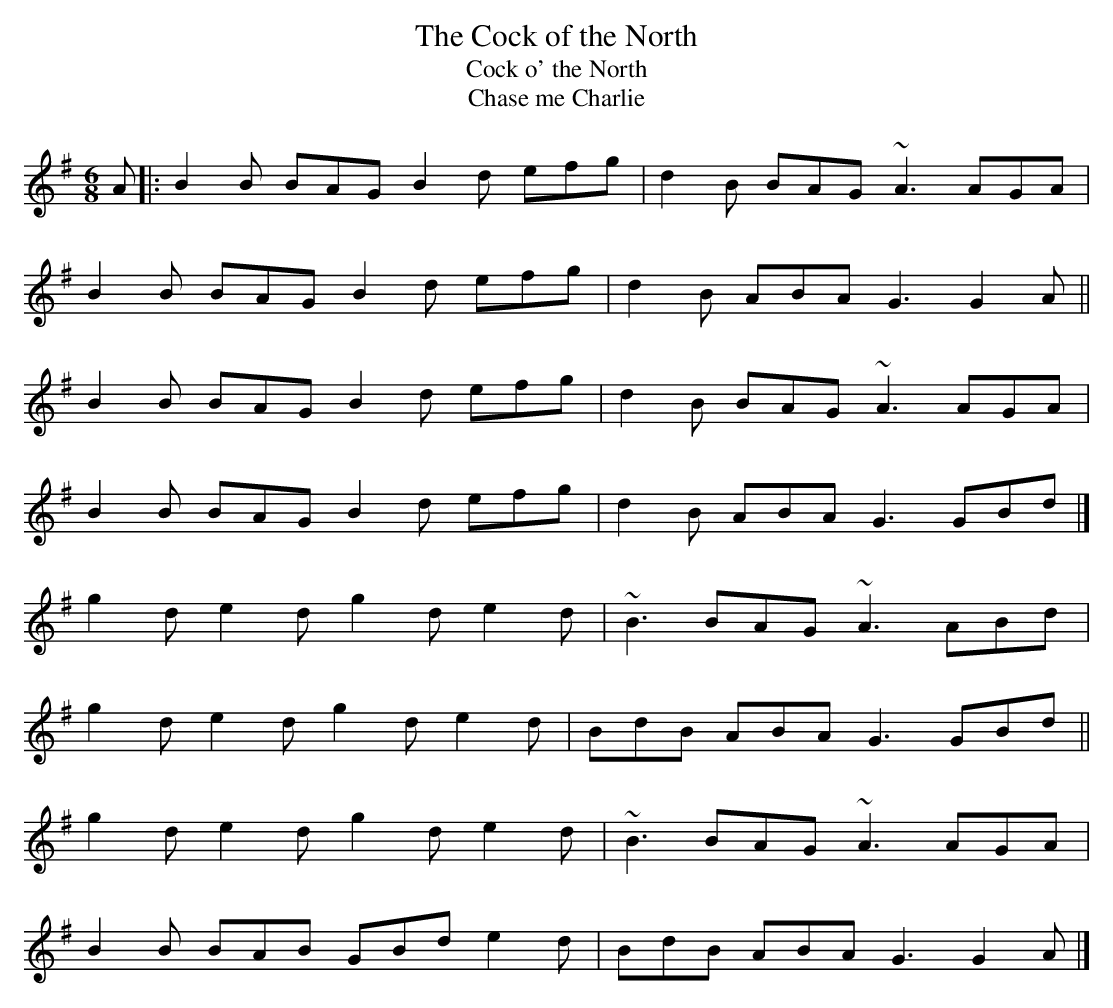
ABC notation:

X:1
T:Cock of the North, The
T:Cock o' the North
T:Chase me Charlie
M:6/8
L:1/8
K:G
A[|:B2B BAG B2d efg|d2B BAG ~A3 AGA|!
B2B BAG B2d efg|d2B ABA G3 G2A||!
B2B BAG B2d efg|d2B BAG ~A3 AGA|!
B2B BAG B2d efg|d2B ABA G3 GBd|]!
g2d e2d g2d e2d|~B3 BAG ~A3 ABd|!
g2d e2d g2d e2d|BdB ABA G3 GBd||!
g2d e2d g2d e2d|~B3 BAG ~A3 AGA|!
B2B BAB GBd e2d|BdB ABA G3 G2A|]!
